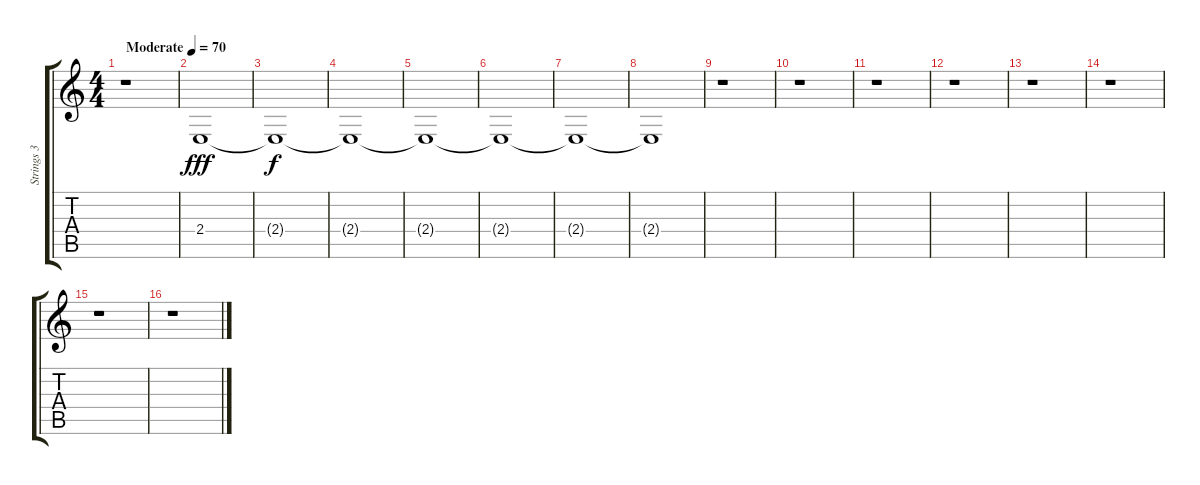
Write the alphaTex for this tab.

\track ("Strings 3" "Strings 3") {instrument stringensemble1}
\staff {score tabs}
\tuning (E4 B3 G3 D3 A2 E2) {hide}
\ts (4 4)
\tempo (70 "Moderate")
\clef g2
\ks c
r.1{dy fff instrument stringensemble1} |
2.4.1 |
2.4{t}.1{dy f} |
2.4{t}.1 |
2.4{t}.1 |
2.4{t}.1 |
2.4{t}.1 |
2.4{t}.1 |
r.1 |
r.1 |
r.1 |
r.1 |
r.1 |
r.1 |
r.1 |
r.1
